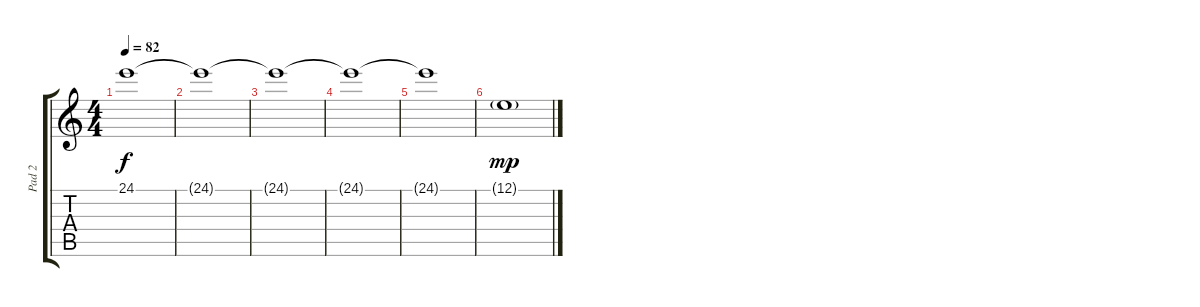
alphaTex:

\track ("Pad 2" "Pad 2") {instrument stringensemble1}
\staff {score tabs}
\tuning (E4 B3 G3 D3 A2 E2) {hide}
\ts (4 4)
\tempo 82
\clef g2
\ks c
24.1{t}.1{dy f} |
24.1{t}.1 |
24.1{t}.1 |
24.1{t}.1 |
24.1{t}.1 |
12.1{g}.1{dy mp}
